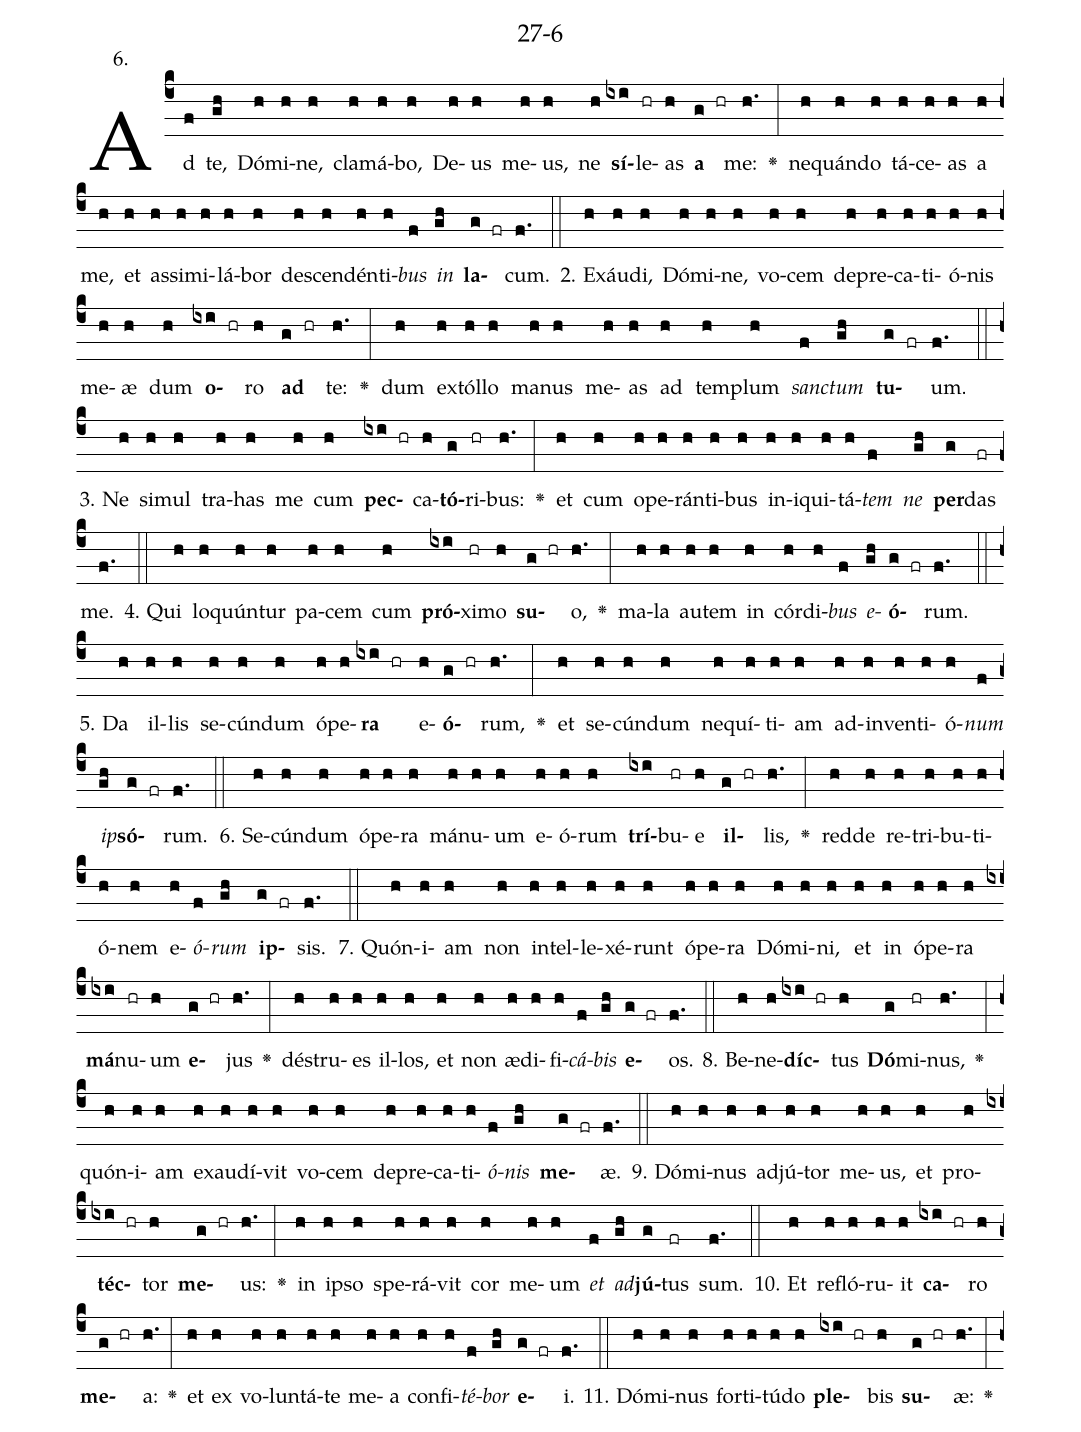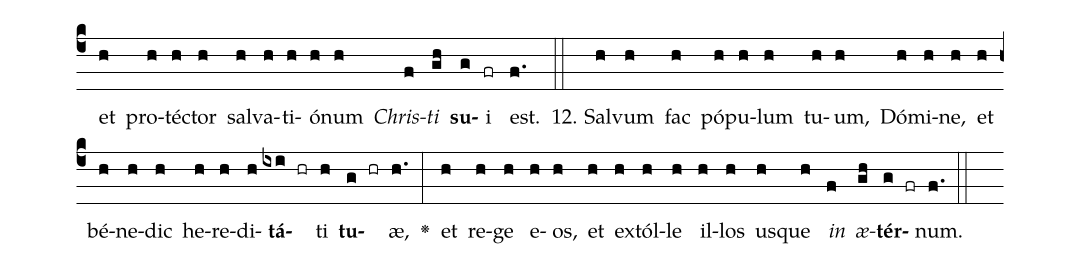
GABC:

name: 27-6;
annotation: 6.;
%%
(c4)Ad(f) te,(gh) Dó(h)mi(h)ne,(h) cla(h)má(h)bo,(h) De(h)us(h) me(h)us,(h) ne(h) <b>sí</b>(ixi)le(hr)as(h) <b>a</b>(g hr) me:(h.) <v>\greheightstar</v>(:) ne(h)quán(h)do(h) tá(h)ce(h)as(h) a(h) me,(h) et(h) as(h)si(h)mi(h)lá(h)bor(h) de(h)scen(h)dén(h)ti(h)<i>bus</i>(f) <i>in</i>(gh) <b>la</b>(g fr)cum.(f.) (::)
2. Ex(h)áu(h)di,(h) Dó(h)mi(h)ne,(h) vo(h)cem(h) de(h)pre(h)ca(h)ti(h)ó(h)nis(h) me(h)æ(h) dum(h) <b>o</b>(ixi hr)ro(h) <b>ad</b>(g hr) te:(h.) <v>\greheightstar</v>(:) dum(h) ex(h)tól(h)lo(h) ma(h)nus(h) me(h)as(h) ad(h) tem(h)plum(h) <i>sanc</i>(f)<i>tum</i>(gh) <b>tu</b>(g fr)um.(f.) (::)
3. Ne(h) si(h)mul(h) tra(h)has(h) me(h) cum(h) <b>pec</b>(ixi hr)ca(h)<b>tó</b>(g)ri(hr)bus:(h.) <v>\greheightstar</v>(:) et(h) cum(h) o(h)pe(h)rán(h)ti(h)bus(h) in(h)i(h)qui(h)tá(h)<i>tem</i>(f) <i>ne</i>(gh) <b>per</b>(g)das(fr) me.(f.) (::)
4. Qui(h) lo(h)quún(h)tur(h) pa(h)cem(h) cum(h) <b>pró</b>(ixi)xi(hr)mo(h) <b>su</b>(g hr)o,(h.) <v>\greheightstar</v>(:) ma(h)la(h) au(h)tem(h) in(h) cór(h)di(h)<i>bus</i>(f) <i>e</i>(gh)<b>ó</b>(g fr)rum.(f.) (::)
5. Da(h) il(h)lis(h) se(h)cún(h)dum(h) ó(h)pe(h)<b>ra</b>(ixi hr) e(h)<b>ó</b>(g hr)rum,(h.) <v>\greheightstar</v>(:) et(h) se(h)cún(h)dum(h) ne(h)quí(h)ti(h)am(h) ad(h)in(h)ven(h)ti(h)ó(h)<i>num</i>(f) <i>ip</i>(gh)<b>só</b>(g fr)rum.(f.) (::)
6. Se(h)cún(h)dum(h) ó(h)pe(h)ra(h) má(h)nu(h)um(h) e(h)ó(h)rum(h) <b>trí</b>(ixi)bu(hr)e(h) <b>il</b>(g hr)lis,(h.) <v>\greheightstar</v>(:) red(h)de(h) re(h)tri(h)bu(h)ti(h)ó(h)nem(h) e(h)<i>ó</i>(f)<i>rum</i>(gh) <b>ip</b>(g fr)sis.(f.) (::)
7. Quón(h)i(h)am(h) non(h) in(h)tel(h)le(h)xé(h)runt(h) ó(h)pe(h)ra(h) Dó(h)mi(h)ni,(h) et(h) in(h) ó(h)pe(h)ra(h) <b>má</b>(ixi)nu(hr)um(h) <b>e</b>(g hr)jus(h.) <v>\greheightstar</v>(:) dé(h)stru(h)es(h) il(h)los,(h) et(h) non(h) æ(h)di(h)fi(h)<i>cá</i>(f)<i>bis</i>(gh) <b>e</b>(g fr)os.(f.) (::)
8. Be(h)ne(h)<b>díc</b>(ixi hr)tus(h) <b>Dó</b>(g)mi(hr)nus,(h.) <v>\greheightstar</v>(:) quón(h)i(h)am(h) ex(h)au(h)dí(h)vit(h) vo(h)cem(h) de(h)pre(h)ca(h)ti(h)<i>ó</i>(f)<i>nis</i>(gh) <b>me</b>(g fr)æ.(f.) (::)
9. Dó(h)mi(h)nus(h) ad(h)jú(h)tor(h) me(h)us,(h) et(h) pro(h)<b>téc</b>(ixi hr)tor(h) <b>me</b>(g hr)us:(h.) <v>\greheightstar</v>(:) in(h) ip(h)so(h) spe(h)rá(h)vit(h) cor(h) me(h)um(h) <i>et</i>(f) <i>ad</i>(gh)<b>jú</b>(g)tus(fr) sum.(f.) (::)
10. Et(h) re(h)fló(h)ru(h)it(h) <b>ca</b>(ixi hr)ro(h) <b>me</b>(g hr)a:(h.) <v>\greheightstar</v>(:) et(h) ex(h) vo(h)lun(h)tá(h)te(h) me(h)a(h) con(h)fi(h)<i>té</i>(f)<i>bor</i>(gh) <b>e</b>(g fr)i.(f.) (::)
11. Dó(h)mi(h)nus(h) for(h)ti(h)tú(h)do(h) <b>ple</b>(ixi hr)bis(h) <b>su</b>(g hr)æ:(h.) <v>\greheightstar</v>(:) et(h) pro(h)téc(h)tor(h) sal(h)va(h)ti(h)ó(h)num(h) <i>Chris</i>(f)<i>ti</i>(gh) <b>su</b>(g)i(fr) est.(f.) (::)
12. Sal(h)vum(h) fac(h) pó(h)pu(h)lum(h) tu(h)um,(h) Dó(h)mi(h)ne,(h) et(h) bé(h)ne(h)dic(h) he(h)re(h)di(h)<b>tá</b>(ixi hr)ti(h) <b>tu</b>(g hr)æ,(h.) <v>\greheightstar</v>(:) et(h) re(h)ge(h) e(h)os,(h) et(h) ex(h)tól(h)le(h) il(h)los(h) us(h)que(h) <i>in</i>(f) <i>æ</i>(gh)<b>tér</b>(g fr)num.(f.) (::)
